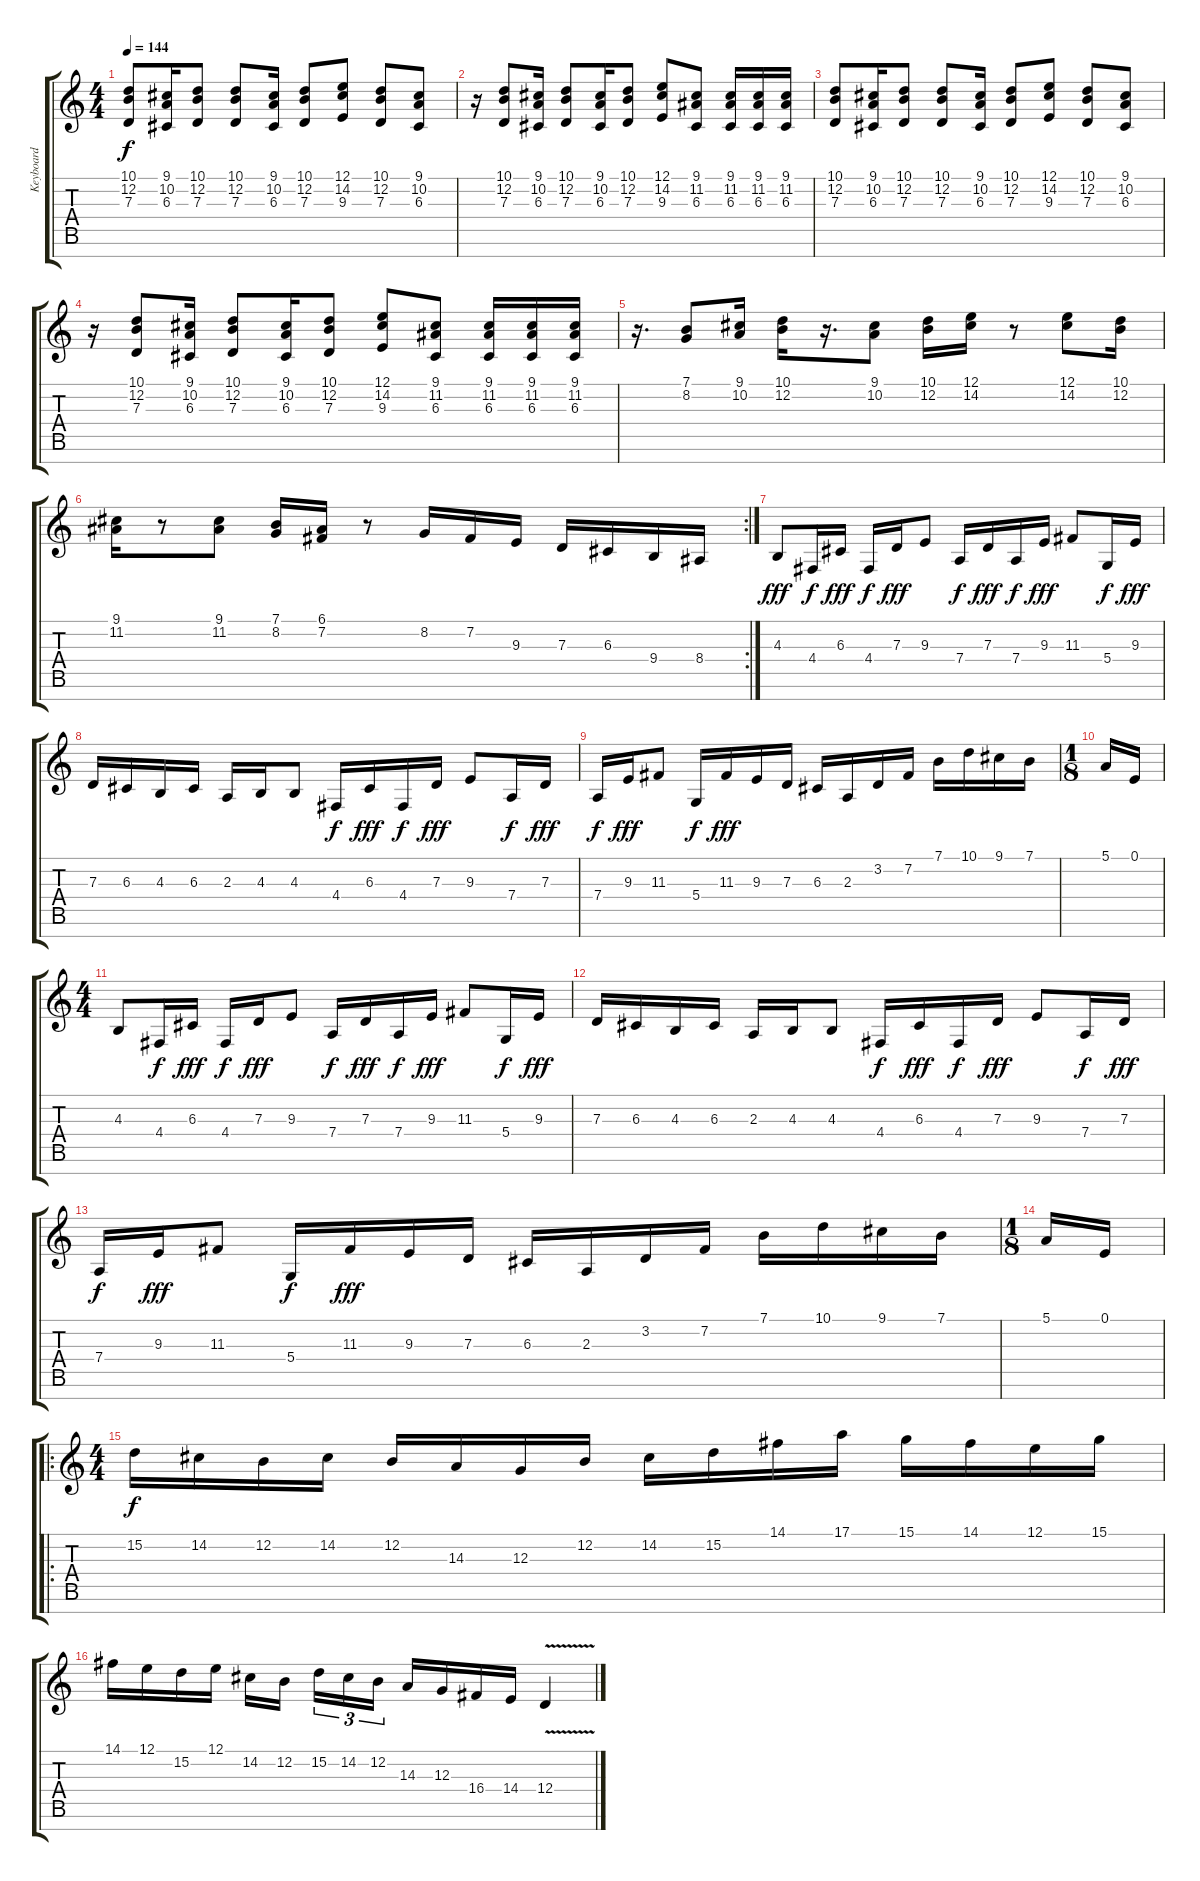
\track ("Keyboard" "Keyboard") {instrument electricgrandpiano}
\staff {score tabs}
\tuning (E4 B3 G3 D3 A2 E2 B1) {hide}
\ts (4 4)
\tempo 144
\clef g2
\ks c
(10.1 12.2 7.3).8{dy f} (9.1 10.2 6.3).16 (10.1 12.2 7.3).8 (10.1 12.2 7.3).8 (9.1 10.2 6.3).16 (10.1 12.2 7.3).8 (12.1 14.2 9.3).8 (10.1 12.2 7.3).8 (9.1 10.2 6.3).8 |
r.16 (10.1 12.2 7.3).8 (9.1 10.2 6.3).16 (10.1 12.2 7.3).8 (9.1 10.2 6.3).16 (10.1 12.2 7.3).8 (12.1 14.2 9.3).8 (9.1 11.2 6.3).8 (9.1 11.2 6.3).16 (9.1 11.2 6.3).16 (9.1 11.2 6.3).16 |
(10.1 12.2 7.3).8 (9.1 10.2 6.3).16 (10.1 12.2 7.3).8 (10.1 12.2 7.3).8 (9.1 10.2 6.3).16 (10.1 12.2 7.3).8 (12.1 14.2 9.3).8 (10.1 12.2 7.3).8 (9.1 10.2 6.3).8 |
r.16 (10.1 12.2 7.3).8 (9.1 10.2 6.3).16 (10.1 12.2 7.3).8 (9.1 10.2 6.3).16 (10.1 12.2 7.3).8 (12.1 14.2 9.3).8 (9.1 11.2 6.3).8 (9.1 11.2 6.3).16 (9.1 11.2 6.3).16 (9.1 11.2 6.3).16 |
r.16{d} (7.1 8.2).8 (9.1 10.2).16 (10.1 12.2).16 r.16{d} (9.1 10.2).8 (10.1 12.2).16 (12.1 14.2).16 r.8 (12.1 14.2).8 (10.1 12.2).16 |
\rc 2
(9.1 11.2).16 r.8 (9.1 11.2).8 (7.1 8.2).16 (6.1 7.2).16 r.8 8.2.16 7.2.16 9.3.16 7.3.16 6.3.16 9.4.16 8.4.16 |
4.3.8{dy fff} 4.4.16{dy f} 6.3.16{dy fff} 4.4.16{dy f} 7.3.16{dy fff} 9.3.8 7.4.16{dy f} 7.3.16{dy fff} 7.4.16{dy f} 9.3.16{dy fff} 11.3.8 5.4.16{dy f} 9.3.16{dy fff} |
7.3.16 6.3.16 4.3.16 6.3.16 2.3.16 4.3.16 4.3.8 4.4.16{dy f} 6.3.16{dy fff} 4.4.16{dy f} 7.3.16{dy fff} 9.3.8 7.4.16{dy f} 7.3.16{dy fff} |
7.4.16{dy f} 9.3.16{dy fff} 11.3.8 5.4.16{dy f} 11.3.16{dy fff} 9.3.16 7.3.16 6.3.16 2.3.16 3.2.16 7.2.16 7.1.16 10.1.16 9.1.16 7.1.16 |
\ts (1 8)
5.1.16 0.1.16 |
\ts (4 4)
4.3.8 4.4.16{dy f} 6.3.16{dy fff} 4.4.16{dy f} 7.3.16{dy fff} 9.3.8 7.4.16{dy f} 7.3.16{dy fff} 7.4.16{dy f} 9.3.16{dy fff} 11.3.8 5.4.16{dy f} 9.3.16{dy fff} |
7.3.16 6.3.16 4.3.16 6.3.16 2.3.16 4.3.16 4.3.8 4.4.16{dy f} 6.3.16{dy fff} 4.4.16{dy f} 7.3.16{dy fff} 9.3.8 7.4.16{dy f} 7.3.16{dy fff} |
7.4.16{dy f} 9.3.16{dy fff} 11.3.8 5.4.16{dy f} 11.3.16{dy fff} 9.3.16 7.3.16 6.3.16 2.3.16 3.2.16 7.2.16 7.1.16 10.1.16 9.1.16 7.1.16 |
\ts (1 8)
5.1.16 0.1.16 |
\ro
\ts (4 4)
15.2.16{dy f instrument distortionguitar} 14.2.16 12.2.16 14.2.16 12.2.16 14.3.16 12.3.16 12.2.16 14.2.16 15.2.16 14.1.16 17.1.16 15.1.16 14.1.16 12.1.16 15.1.16 |
14.1.16 12.1.16 15.2.16 12.1.16 14.2.16 12.2.16 15.2.16{tu (3 2)} 14.2.16{tu (3 2)} 12.2.16{tu (3 2)} 14.3.16 12.3.16 16.4.16 14.4.16 12.4{v}.4
